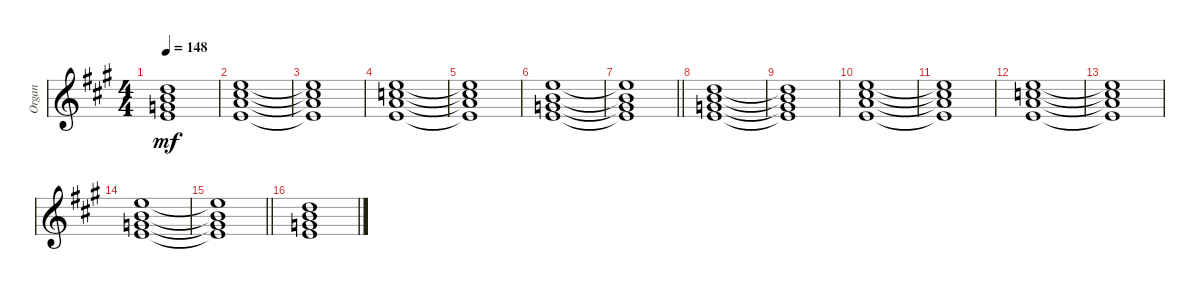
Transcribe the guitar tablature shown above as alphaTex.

\track ("Organ" "Organ") {instrument drawbarorgan}
\staff {score}
\tuning (E4 B3 G3 D3 A2 E2 B1) {hide}
\ts (4 4)
\tempo 148
\clef g2
\ks a
(0.1{t} 8.2{t} 16.3{t} 24.4{t}).1{dy mf} |
(0.1 10.2 18.3 26.4).1 |
(0.1{t} 10.2{t} 18.3{t} 26.4{t}).1 |
(0.1 10.2 17.3 26.4).1 |
(0.1{t} 10.2{t} 17.3{t} 26.4{t}).1 |
(0.1 8.2 16.3 26.4).1 |
\barLineRight lightlight
(0.1{t} 8.2{t} 16.3{t} 26.4{t}).1 |
(0.1 8.2 16.3 24.4).1 |
(0.1{t} 8.2{t} 16.3{t} 24.4{t}).1 |
(0.1 10.2 18.3 26.4).1 |
(0.1{t} 10.2{t} 18.3{t} 26.4{t}).1 |
(0.1 10.2 17.3 26.4).1 |
(0.1{t} 10.2{t} 17.3{t} 26.4{t}).1 |
(0.1 8.2 16.3 26.4).1 |
\barLineRight lightlight
(0.1{t} 8.2{t} 16.3{t} 26.4{t}).1 |
(0.1 8.2 16.3 24.4).1
